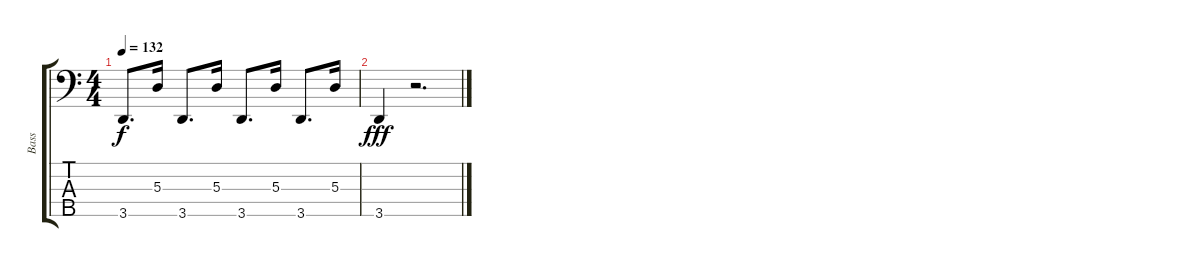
\track ("Bass" "Bass") {instrument electricbassfinger}
\staff {score tabs}
\tuning (G2 D2 A1 E1 B0) {hide}
\ts (4 4)
\tempo 132
\clef f4
\ks c
3.5.8{d dy f} 5.3.16 3.5.8{d} 5.3.16 3.5.8{d} 5.3.16 3.5.8{d} 5.3.16 |
3.5.4{dy fff} r.2{d}
